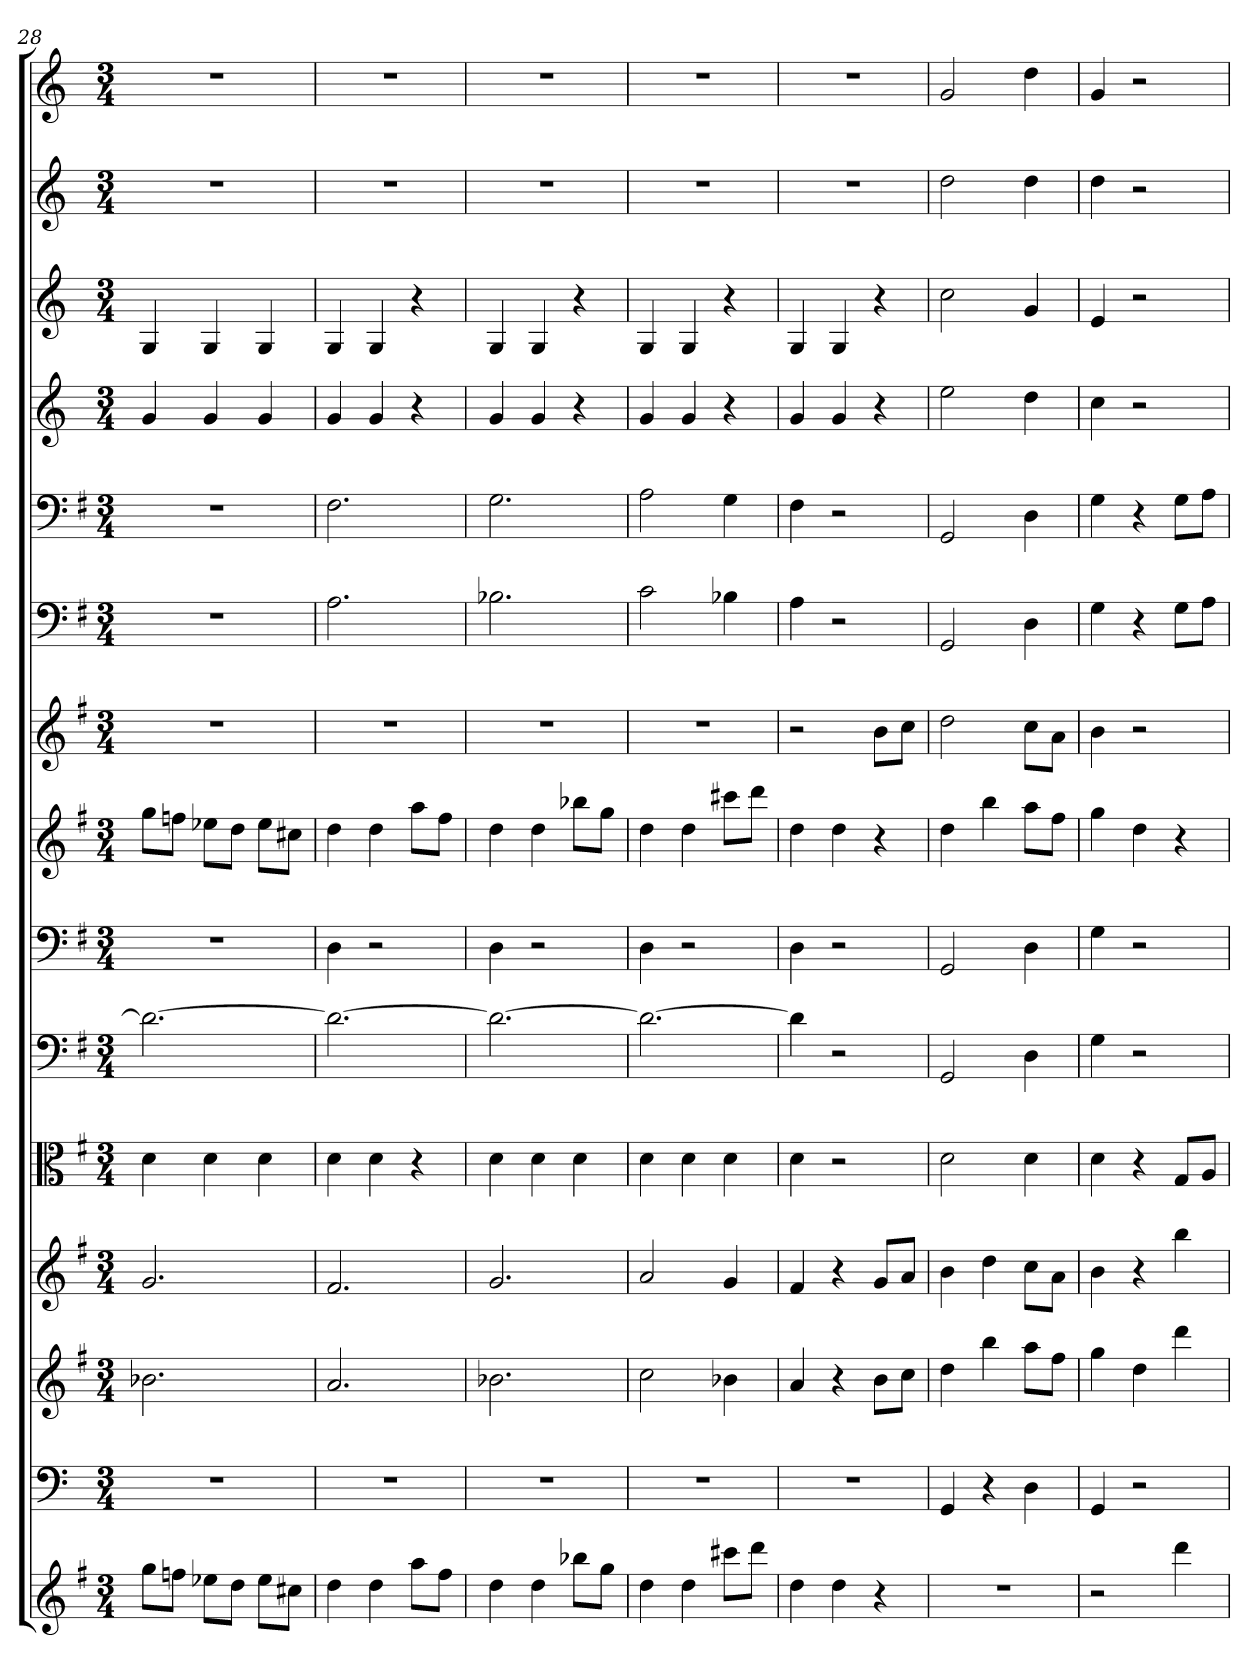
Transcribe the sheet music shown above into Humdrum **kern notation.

**kern	**kern	**kern	**kern	**kern	**kern	**kern	**kern	**kern	**kern	**kern	**kern	**kern	**kern	**kern
*part15	*part14	*part13	*part12	*part11	*part10	*part9	*part8	*part7	*part6	*part5	*part4	*part3	*part2	*part1
*staff15	*staff14	*staff13	*staff12	*staff11	*staff10	*staff9	*staff8	*staff7	*staff6	*staff5	*staff4	*staff3	*staff2	*staff1
*	*clefF4	*	*	*clefC3	*clefF4	*clefF4	*	*	*clefF4	*clefF4	*	*	*	*
*k[f#]	*k[]	*k[f#]	*k[f#]	*k[f#]	*k[f#]	*k[f#]	*k[f#]	*k[f#]	*k[f#]	*k[f#]	*k[]	*k[]	*k[]	*k[]
*M3/4	*M3/4	*M3/4	*M3/4	*M3/4	*M3/4	*M3/4	*M3/4	*M3/4	*M3/4	*M3/4	*M3/4	*M3/4	*M3/4	*M3/4
=28	=28	=28	=28	=28	=28	=28	=28	=28	=28	=28	=28	=28	=28	=28
8ggL	2.r	2.b-X	2.g	4d	2.d_	2.r	8ggL	2.r	2.r	2.r	4g	4G	2.r	2.r
8ffnJ	.	.	.	.	.	.	8ffnJ	.	.	.	.	.	.	.
8ee-XL	.	.	.	4d	.	.	8ee-XL	.	.	.	4g	4G	.	.
8ddJ	.	.	.	.	.	.	8ddJ	.	.	.	.	.	.	.
8ee-L	.	.	.	4d	.	.	8ee-L	.	.	.	4g	4G	.	.
8cc#XJ	.	.	.	.	.	.	8cc#XJ	.	.	.	.	.	.	.
=29	=29	=29	=29	=29	=29	=29	=29	=29	=29	=29	=29	=29	=29	=29
4dd	2.r	2.a	2.f#	4d	2.d_	4D	4dd	2.r	2.A	2.F#	4g	4G	2.r	2.r
4dd	.	.	.	4d	.	2r	4dd	.	.	.	4g	4G	.	.
8aaL	.	.	.	4r	.	.	8aaL	.	.	.	4r	4r	.	.
8ff#J	.	.	.	.	.	.	8ff#J	.	.	.	.	.	.	.
=30	=30	=30	=30	=30	=30	=30	=30	=30	=30	=30	=30	=30	=30	=30
4dd	2.r	2.b-X	2.g	4d	2.d_	4D	4dd	2.r	2.B-X	2.G	4g	4G	2.r	2.r
4dd	.	.	.	4d	.	2r	4dd	.	.	.	4g	4G	.	.
8bb-XL	.	.	.	4d	.	.	8bb-XL	.	.	.	4r	4r	.	.
8ggJ	.	.	.	.	.	.	8ggJ	.	.	.	.	.	.	.
=31	=31	=31	=31	=31	=31	=31	=31	=31	=31	=31	=31	=31	=31	=31
4dd	2.r	2cc	2a	4d	2.d_	4D	4dd	2.r	2c	2A	4g	4G	2.r	2.r
4dd	.	.	.	4d	.	2r	4dd	.	.	.	4g	4G	.	.
8ccc#XL	.	4b-X	4g	4d	.	.	8ccc#XL	.	4B-X	4G	4r	4r	.	.
8dddJ	.	.	.	.	.	.	8dddJ	.	.	.	.	.	.	.
=32	=32	=32	=32	=32	=32	=32	=32	=32	=32	=32	=32	=32	=32	=32
4dd	2.r	4a	4f#	4d	4d]	4D	4dd	2r	4A	4F#	4g	4G	2.r	2.r
4dd	.	4r	4r	2r	2r	2r	4dd	.	2r	2r	4g	4G	.	.
4r	.	8bL	8gL	.	.	.	4r	8bL	.	.	4r	4r	.	.
.	.	8ccJ	8aJ	.	.	.	.	8ccJ	.	.	.	.	.	.
=33	=33	=33	=33	=33	=33	=33	=33	=33	=33	=33	=33	=33	=33	=33
2.r	4GG	4dd	4b	2d	2GG	2GG	4dd	2dd	2GG	2GG	2ee	2cc	2dd	2g
.	4r	4bb	4dd	.	.	.	4bb	.	.	.	.	.	.	.
.	4D	8aaL	8ccL	4d	4D	4D	8aaL	8ccL	4D	4D	4dd	4g	4dd	4dd
.	.	8ff#J	8aJ	.	.	.	8ff#J	8aJ	.	.	.	.	.	.
=34	=34	=34	=34	=34	=34	=34	=34	=34	=34	=34	=34	=34	=34	=34
2r	4GG	4gg	4b	4d	4G	4G	4gg	4b	4G	4G	4cc	4e	4dd	4g
.	2r	4dd	4r	4r	2r	2r	4dd	2r	4r	4r	2r	2r	2r	2r
4ddd	.	4ddd	4bb	8G/L	.	.	4r	.	8G\L	8G\L	.	.	.	.
.	.	.	.	8A/J	.	.	.	.	8A\J	8A\J	.	.	.	.
=	=	=	=	=	=	=	=	=	=	=	=	=	=	=
*-	*-	*-	*-	*-	*-	*-	*-	*-	*-	*-	*-	*-	*-	*-
